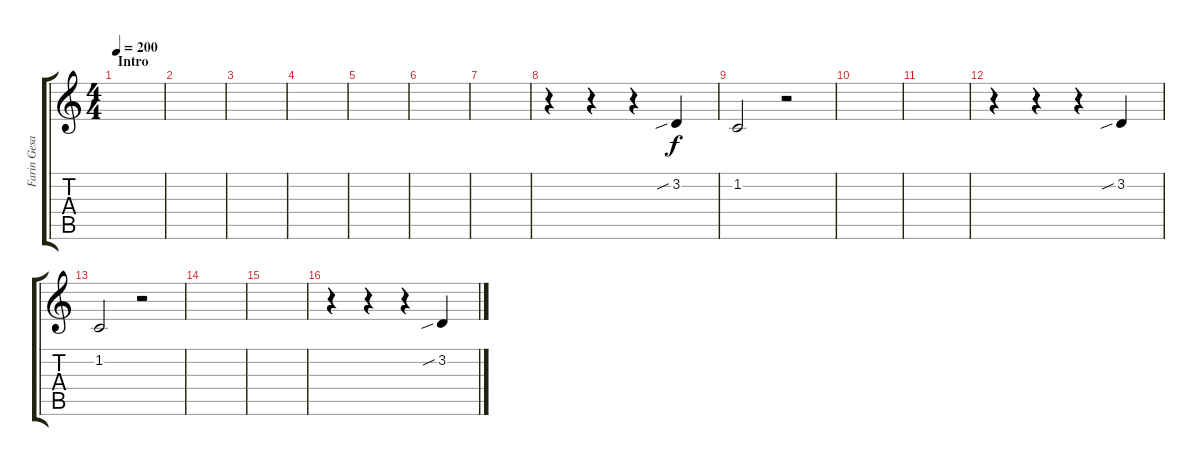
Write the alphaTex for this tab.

\track ("Farin Gesang" "Farin Gesa") {instrument lead2sawtooth}
\staff {score tabs}
\tuning (E4 B3 G3 D3 A2 E2) {hide}
\ts (4 4)
\section ("" "Intro")
\tempo 200
\clef g2
\ks c
|
|
|
|
|
|
|
r.4 r.4 r.4 3.2{sib}.4 |
1.2.2 r.2 |
|
|
r.4 r.4 r.4 3.2{sib}.4 |
1.2.2 r.2 |
|
|
r.4 r.4 r.4 3.2{sib}.4
